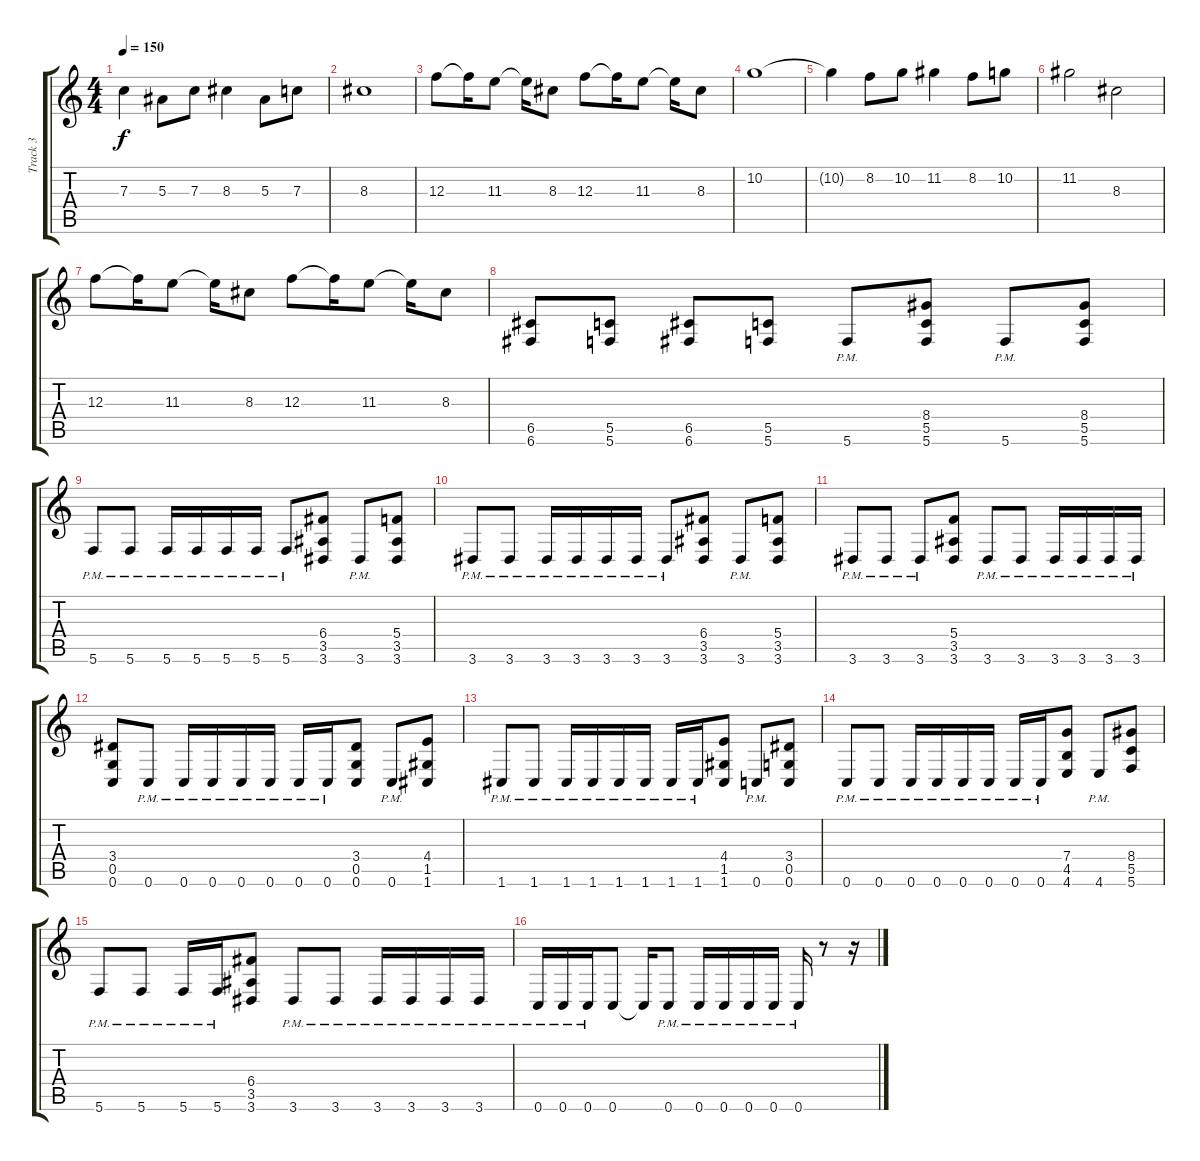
\track ("Track 3" "Track 3") {instrument distortionguitar}
\staff {score tabs}
\tuning (D4 A3 F3 C3 G2 C2) {hide}
\ts (4 4)
\tempo 150
\clef g2
\ks c
7.3{t}.4{dy f} 5.3.8 7.3.8 8.3.4 5.3.8 7.3.8 |
8.3.1 |
12.3.8 12.3{t}.16 11.3.8 11.3{t}.16 8.3.8 12.3.8 12.3{t}.16 11.3.8 11.3{t}.16 8.3.8 |
10.2.1 |
10.2{t}.4 8.2.8 10.2.8 11.2.4 8.2.8 10.2.8 |
11.2.2 8.3.2 |
12.3.8 12.3{t}.16 11.3.8 11.3{t}.16 8.3.8 12.3.8 12.3{t}.16 11.3.8 11.3{t}.16 8.3.8 |
(6.5 6.6).8 (5.5 5.6).8 (6.5 6.6).8 (5.5 5.6).8 5.6{pm}.8 (8.4 5.5 5.6).8 5.6{pm}.8 (8.4 5.5 5.6).8 |
5.6{pm}.8 5.6{pm}.8 5.6{pm}.16 5.6{pm}.16 5.6{pm}.16 5.6{pm}.16 5.6{pm}.8 (6.4 3.5 3.6).8 3.6{pm}.8 (5.4 3.5 3.6).8 |
3.6{pm}.8 3.6{pm}.8 3.6{pm}.16 3.6{pm}.16 3.6{pm}.16 3.6{pm}.16 3.6{pm}.8 (6.4 3.5 3.6).8 3.6{pm}.8 (5.4 3.5 3.6).8 |
3.6{pm}.8 3.6{pm}.8 3.6{pm}.8 (5.4 3.5 3.6).8 3.6{pm}.8 3.6{pm}.8 3.6{pm}.16 3.6{pm}.16 3.6{pm}.16 3.6{pm}.16 |
(3.4 0.5 0.6).8 0.6{pm}.8 0.6{pm}.16 0.6{pm}.16 0.6{pm}.16 0.6{pm}.16 0.6{pm}.16 0.6{pm}.16 (3.4 0.5 0.6).8 0.6{pm}.8 (4.4 1.5 1.6).8 |
1.6{pm}.8 1.6{pm}.8 1.6{pm}.16 1.6{pm}.16 1.6{pm}.16 1.6{pm}.16 1.6{pm}.16 1.6{pm}.16 (4.4 1.5 1.6).8 0.6{pm}.8 (3.4 0.5 0.6).8 |
0.6{pm}.8 0.6{pm}.8 0.6{pm}.16 0.6{pm}.16 0.6{pm}.16 0.6{pm}.16 0.6{pm}.16 0.6{pm}.16 (7.4 4.5 4.6).8 4.6{pm}.8 (8.4 5.5 5.6).8 |
5.6{pm}.8 5.6{pm}.8 5.6{pm}.16 5.6{pm}.16 (6.4 3.5 3.6).8 3.6{pm}.8 3.6{pm}.8 3.6{pm}.16 3.6{pm}.16 3.6{pm}.16 3.6{pm}.16 |
0.6{pm}.16 0.6{pm}.16 0.6{pm}.16 0.6.8 0.6{t}.16 0.6{pm}.8 0.6{pm}.16 0.6{pm}.16 0.6{pm}.16 0.6{pm}.16 0.6{pm}.16 r.8 r.16
